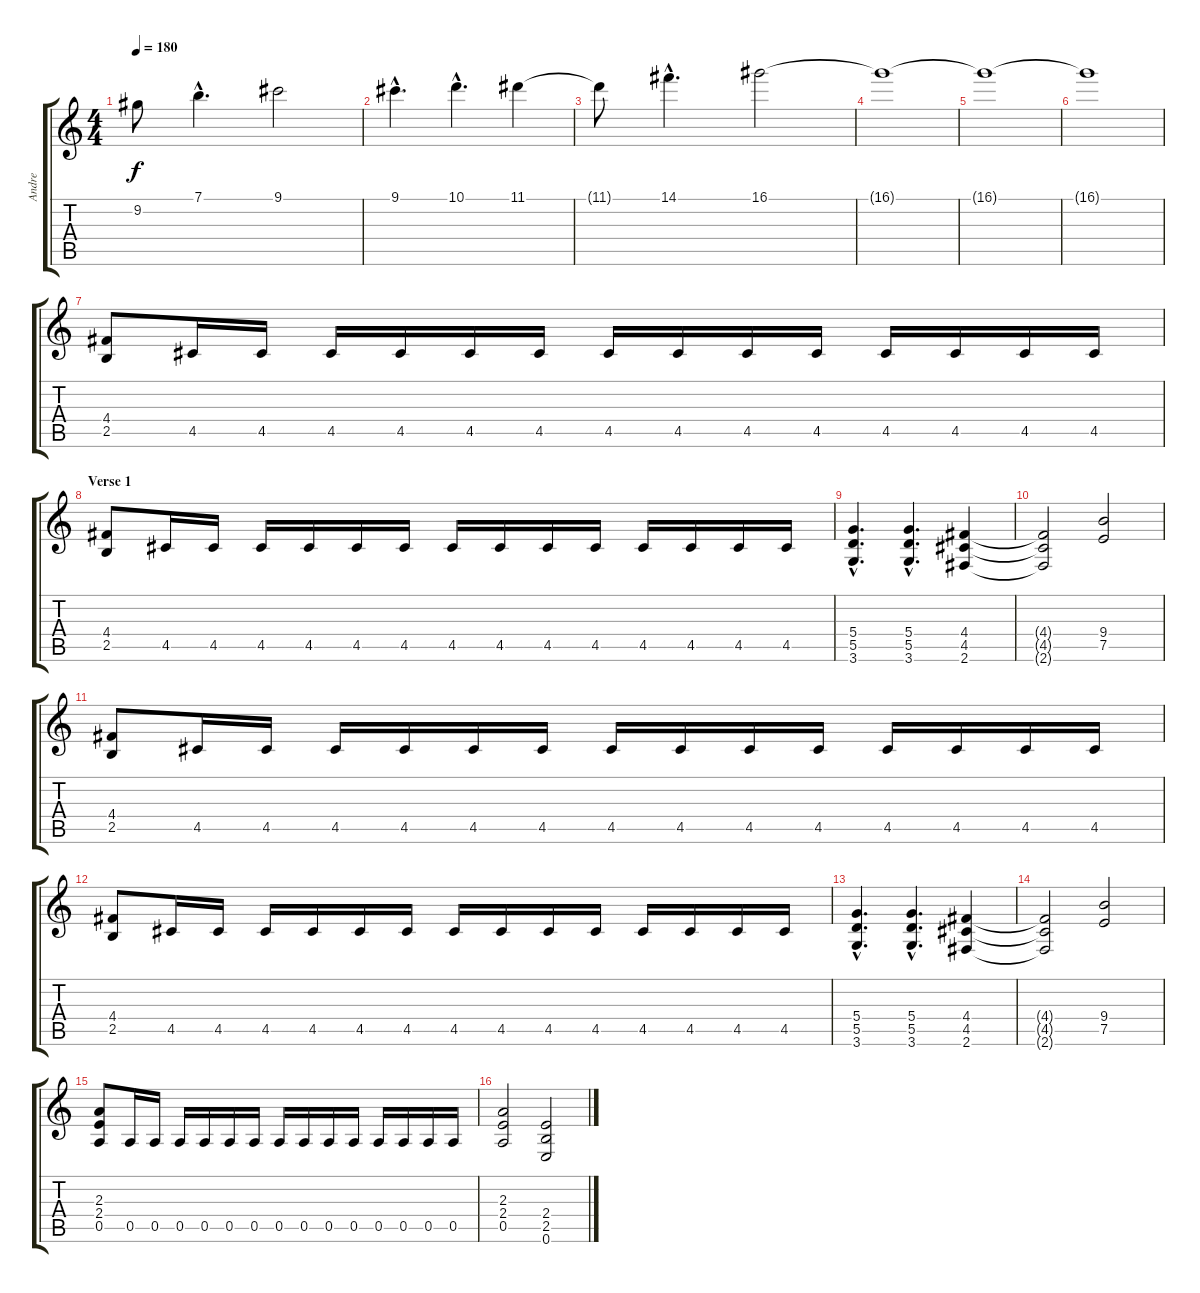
\track ("Andre" "Andre") {instrument distortionguitar}
\staff {score tabs}
\tuning (E4 B3 G3 D3 A2 E2) {hide}
\ts (4 4)
\tempo 180
\clef g2
\ks c
9.2{t}.8{dy f} 7.1{hac}.4{d} 9.1.2 |
9.1{hac}.4{d} 10.1{hac}.4{d} 11.1.4 |
11.1{t}.8 14.1{hac}.4{d} 16.1.2 |
16.1{t}.1 |
16.1{t}.1{volume 4} |
16.1{t}.1 |
(4.4 2.5).8{volume 13} 4.5.16 4.5.16 4.5.16 4.5.16 4.5.16 4.5.16 4.5.16 4.5.16 4.5.16 4.5.16 4.5.16 4.5.16 4.5.16 4.5.16 |
\section ("" "Verse 1")
(4.4 2.5).8 4.5.16 4.5.16 4.5.16 4.5.16 4.5.16 4.5.16 4.5.16 4.5.16 4.5.16 4.5.16 4.5.16 4.5.16 4.5.16 4.5.16 |
(5.4{hac} 5.5{hac} 3.6{hac}).4{d} (5.4{hac} 5.5{hac} 3.6{hac}).4{d} (4.4 4.5 2.6).4 |
(4.4{t} 4.5{t} 2.6{t}).2 (9.4 7.5).2 |
(4.4 2.5).8 4.5.16 4.5.16 4.5.16 4.5.16 4.5.16 4.5.16 4.5.16 4.5.16 4.5.16 4.5.16 4.5.16 4.5.16 4.5.16 4.5.16 |
(4.4 2.5).8 4.5.16 4.5.16 4.5.16 4.5.16 4.5.16 4.5.16 4.5.16 4.5.16 4.5.16 4.5.16 4.5.16 4.5.16 4.5.16 4.5.16 |
(5.4{hac} 5.5{hac} 3.6{hac}).4{d} (5.4{hac} 5.5{hac} 3.6{hac}).4{d} (4.4 4.5 2.6).4 |
(4.4{t} 4.5{t} 2.6{t}).2 (9.4 7.5).2 |
(2.3 2.4 0.5).8 0.5.16 0.5.16 0.5.16 0.5.16 0.5.16 0.5.16 0.5.16 0.5.16 0.5.16 0.5.16 0.5.16 0.5.16 0.5.16 0.5.16 |
(2.3 2.4 0.5).2 (2.4 2.5 0.6).2
